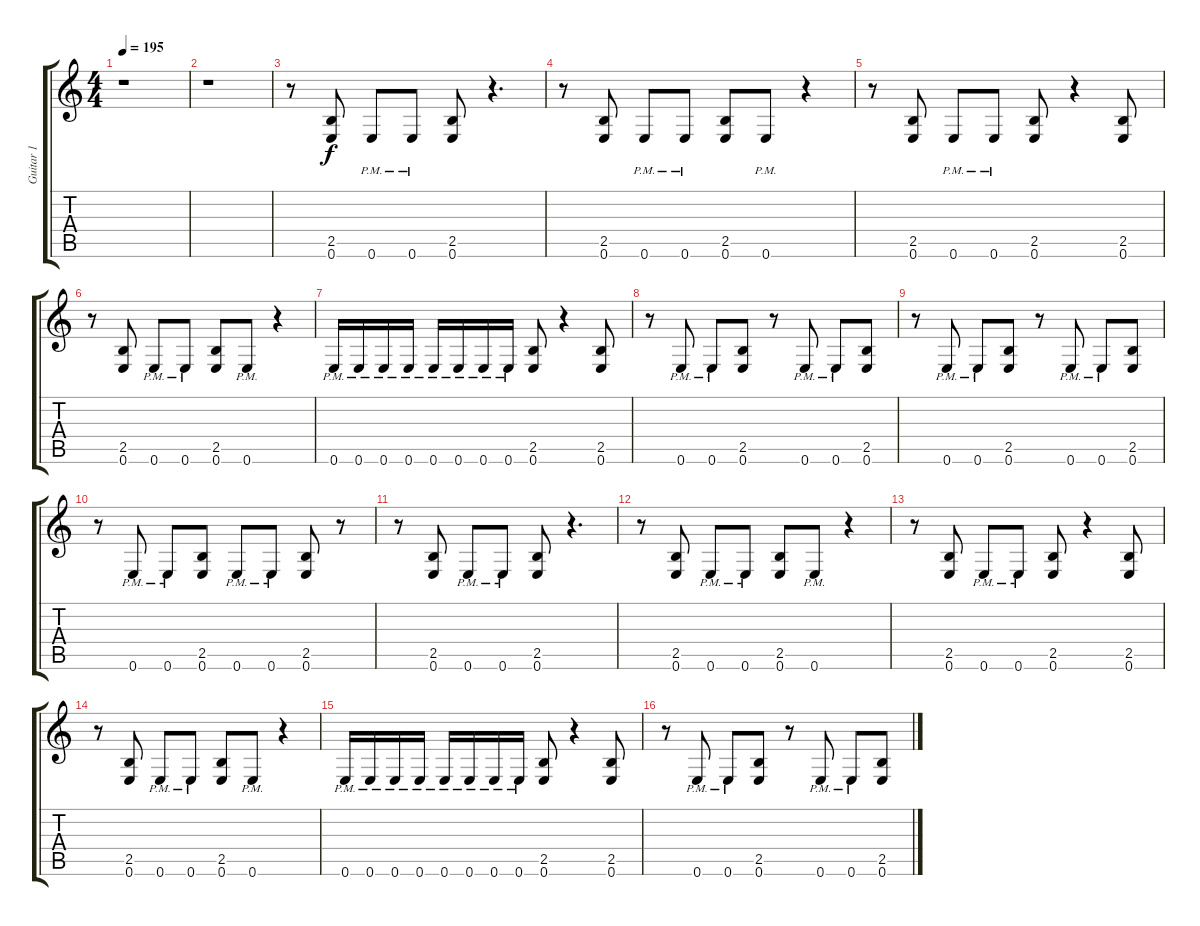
\track ("Guitar 1" "Guitar 1") {instrument distortionguitar}
\staff {score tabs}
\tuning (E4 B3 G3 D3 A2 E2) {hide}
\ts (4 4)
\tempo 195
\clef g2
\ks c
r.1{dy f} |
r.1 |
r.8{volume 15 balance 0 instrument distortionguitar} (2.5 0.6).8 0.6{pm}.8 0.6{pm}.8 (2.5 0.6).8 r.4{d} |
r.8 (2.5 0.6).8 0.6{pm}.8 0.6{pm}.8 (2.5 0.6).8 0.6{pm}.8 r.4 |
r.8 (2.5 0.6).8 0.6{pm}.8 0.6{pm}.8 (2.5 0.6).8 r.4 (2.5 0.6).8 |
r.8 (2.5 0.6).8 0.6{pm}.8 0.6{pm}.8 (2.5 0.6).8 0.6{pm}.8 r.4 |
0.6{pm}.16 0.6{pm}.16 0.6{pm}.16 0.6{pm}.16 0.6{pm}.16 0.6{pm}.16 0.6{pm}.16 0.6{pm}.16 (2.5 0.6).8 r.4 (2.5 0.6).8 |
r.8 0.6{pm}.8 0.6{pm}.8 (2.5 0.6).8 r.8 0.6{pm}.8 0.6{pm}.8 (2.5 0.6).8 |
r.8 0.6{pm}.8 0.6{pm}.8 (2.5 0.6).8 r.8 0.6{pm}.8 0.6{pm}.8 (2.5 0.6).8 |
r.8 0.6{pm}.8 0.6{pm}.8 (2.5 0.6).8 0.6{pm}.8 0.6{pm}.8 (2.5 0.6).8 r.8 |
r.8 (2.5 0.6).8 0.6{pm}.8 0.6{pm}.8 (2.5 0.6).8 r.4{d} |
r.8 (2.5 0.6).8 0.6{pm}.8 0.6{pm}.8 (2.5 0.6).8 0.6{pm}.8 r.4 |
r.8 (2.5 0.6).8 0.6{pm}.8 0.6{pm}.8 (2.5 0.6).8 r.4 (2.5 0.6).8 |
r.8 (2.5 0.6).8 0.6{pm}.8 0.6{pm}.8 (2.5 0.6).8 0.6{pm}.8 r.4 |
0.6{pm}.16 0.6{pm}.16 0.6{pm}.16 0.6{pm}.16 0.6{pm}.16 0.6{pm}.16 0.6{pm}.16 0.6{pm}.16 (2.5 0.6).8 r.4 (2.5 0.6).8 |
r.8 0.6{pm}.8 0.6{pm}.8 (2.5 0.6).8 r.8 0.6{pm}.8 0.6{pm}.8 (2.5 0.6).8
